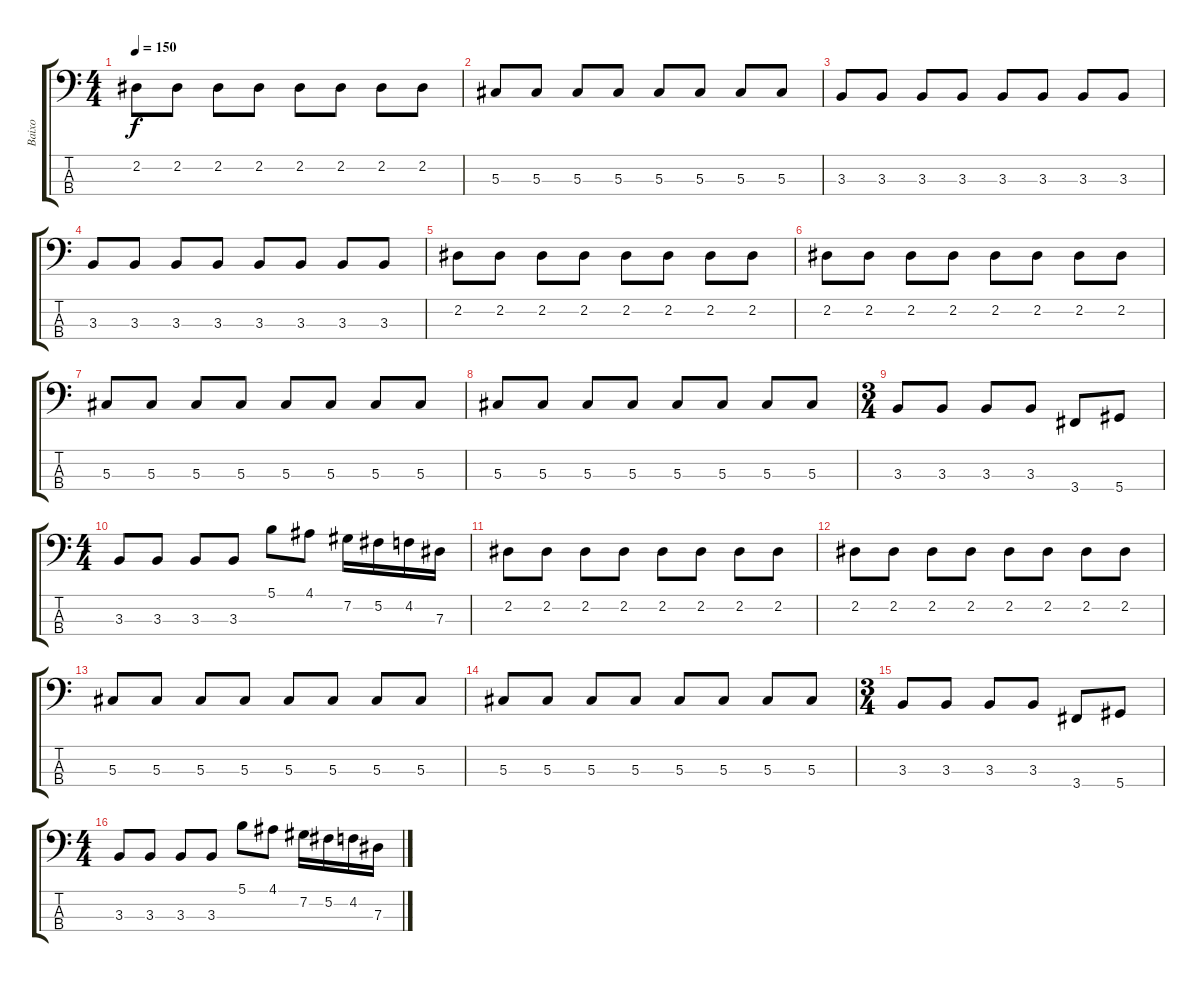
\track ("Baixo" "Baixo") {instrument electricbassfinger}
\staff {score tabs}
\tuning (Gb2 Db2 Ab1 Eb1) {hide}
\ts (4 4)
\tempo 150
\clef f4
\ks c
2.2.8{dy f} 2.2.8 2.2.8 2.2.8 2.2.8 2.2.8 2.2.8 2.2.8 |
5.3.8 5.3.8 5.3.8 5.3.8 5.3.8 5.3.8 5.3.8 5.3.8 |
3.3.8 3.3.8 3.3.8 3.3.8 3.3.8 3.3.8 3.3.8 3.3.8 |
3.3.8 3.3.8 3.3.8 3.3.8 3.3.8 3.3.8 3.3.8 3.3.8 |
2.2.8 2.2.8 2.2.8 2.2.8 2.2.8 2.2.8 2.2.8 2.2.8 |
2.2.8 2.2.8 2.2.8 2.2.8 2.2.8 2.2.8 2.2.8 2.2.8 |
5.3.8 5.3.8 5.3.8 5.3.8 5.3.8 5.3.8 5.3.8 5.3.8 |
5.3.8 5.3.8 5.3.8 5.3.8 5.3.8 5.3.8 5.3.8 5.3.8 |
\ts (3 4)
3.3.8 3.3.8 3.3.8 3.3.8 3.4.8 5.4.8 |
\ts (4 4)
3.3.8 3.3.8 3.3.8 3.3.8 5.1.8 4.1.8 7.2.16 5.2.16 4.2.16 7.3.16 |
2.2.8 2.2.8 2.2.8 2.2.8 2.2.8 2.2.8 2.2.8 2.2.8 |
2.2.8 2.2.8 2.2.8 2.2.8 2.2.8 2.2.8 2.2.8 2.2.8 |
5.3.8 5.3.8 5.3.8 5.3.8 5.3.8 5.3.8 5.3.8 5.3.8 |
5.3.8 5.3.8 5.3.8 5.3.8 5.3.8 5.3.8 5.3.8 5.3.8 |
\ts (3 4)
3.3.8 3.3.8 3.3.8 3.3.8 3.4.8 5.4.8 |
\ts (4 4)
3.3.8 3.3.8 3.3.8 3.3.8 5.1.8 4.1.8 7.2.16 5.2.16 4.2.16 7.3.16
